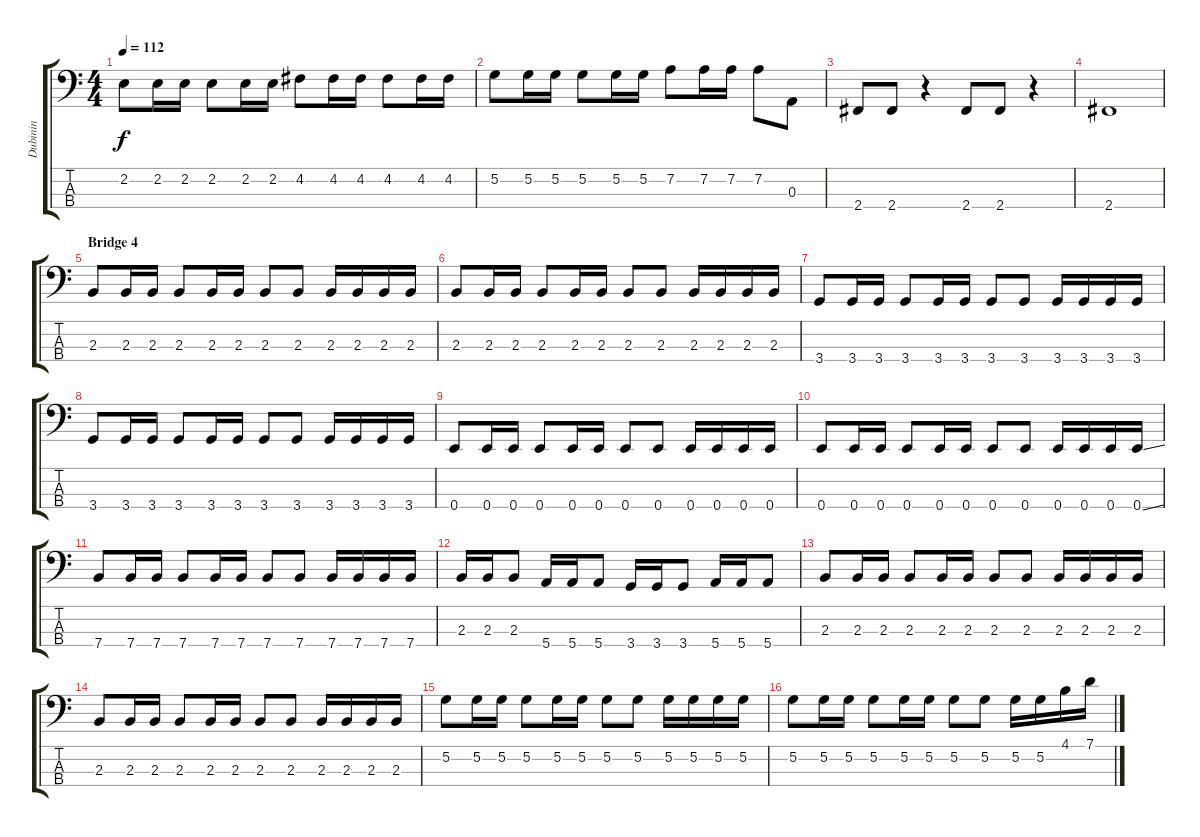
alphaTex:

\track ("Dubinin" "Dubinin") {instrument electricbassfinger}
\staff {score tabs}
\tuning (G2 D2 A1 E1) {hide}
\ts (4 4)
\tempo 112
\clef f4
\ks c
2.2.8{dy f} 2.2.16 2.2.16 2.2.8 2.2.16 2.2.16 4.2.8 4.2.16 4.2.16 4.2.8 4.2.16 4.2.16 |
5.2.8 5.2.16 5.2.16 5.2.8 5.2.16 5.2.16 7.2.8 7.2.16 7.2.16 7.2.8 0.3.8 |
2.4.8 2.4.8 r.4 2.4.8 2.4.8 r.4 |
2.4.1 |
\section ("" "Bridge 4")
2.3.8 2.3.16 2.3.16 2.3.8 2.3.16 2.3.16 2.3.8 2.3.8 2.3.16 2.3.16 2.3.16 2.3.16 |
2.3.8 2.3.16 2.3.16 2.3.8 2.3.16 2.3.16 2.3.8 2.3.8 2.3.16 2.3.16 2.3.16 2.3.16 |
3.4.8 3.4.16 3.4.16 3.4.8 3.4.16 3.4.16 3.4.8 3.4.8 3.4.16 3.4.16 3.4.16 3.4.16 |
3.4.8 3.4.16 3.4.16 3.4.8 3.4.16 3.4.16 3.4.8 3.4.8 3.4.16 3.4.16 3.4.16 3.4.16 |
0.4.8 0.4.16 0.4.16 0.4.8 0.4.16 0.4.16 0.4.8 0.4.8 0.4.16 0.4.16 0.4.16 0.4.16 |
0.4.8 0.4.16 0.4.16 0.4.8 0.4.16 0.4.16 0.4.8 0.4.8 0.4.16 0.4.16 0.4.16 0.4{ss}.16 |
7.4.8 7.4.16 7.4.16 7.4.8 7.4.16 7.4.16 7.4.8 7.4.8 7.4.16 7.4.16 7.4.16 7.4.16 |
2.3.16 2.3.16 2.3.8 5.4.16 5.4.16 5.4.8 3.4.16 3.4.16 3.4.8 5.4.16 5.4.16 5.4.8 |
2.3.8 2.3.16 2.3.16 2.3.8 2.3.16 2.3.16 2.3.8 2.3.8 2.3.16 2.3.16 2.3.16 2.3.16 |
2.3.8 2.3.16 2.3.16 2.3.8 2.3.16 2.3.16 2.3.8 2.3.8 2.3.16 2.3.16 2.3.16 2.3.16 |
5.2.8 5.2.16 5.2.16 5.2.8 5.2.16 5.2.16 5.2.8 5.2.8 5.2.16 5.2.16 5.2.16 5.2.16 |
5.2.8 5.2.16 5.2.16 5.2.8 5.2.16 5.2.16 5.2.8 5.2.8 5.2.16 5.2.16 4.1.16 7.1.16
